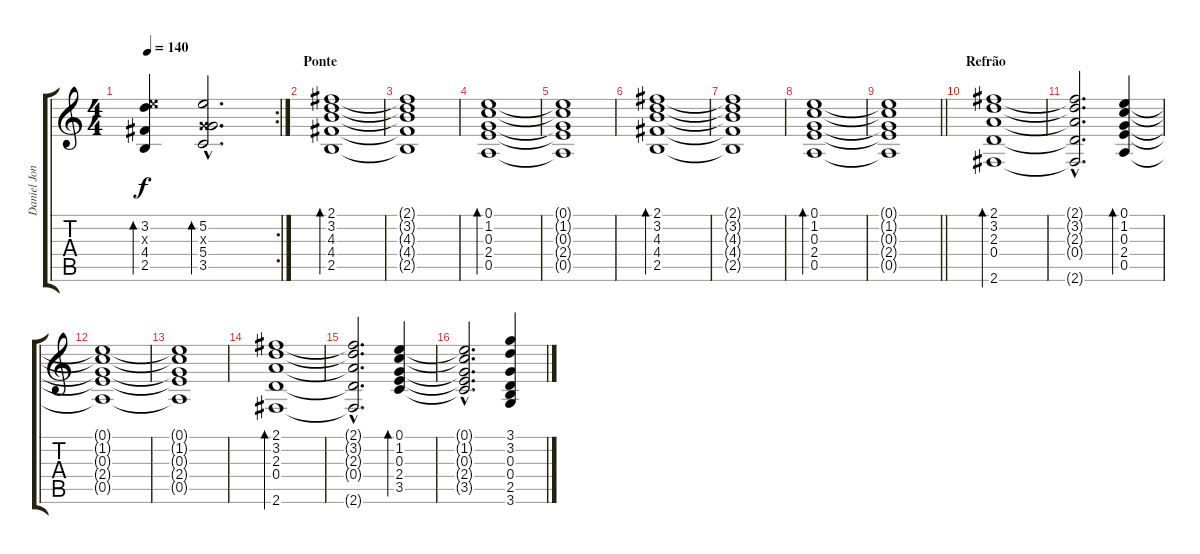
\track ("Daniel Jonhs (Clean)" "Daniel Jon") {instrument electricguitarjazz}
\staff {score tabs}
\tuning (E4 B3 G3 D3 A2 E2) {hide}
\rc 2
\ts (4 4)
\tempo 140
\clef g2
\ks c
(3.2 9.3{x} 4.4 2.5).4{bd 60 dy f} (5.2{hac} 0.3{hac x} 5.4{hac} 3.5{hac}).2{d bd 30} |
\section ("" "Ponte")
(2.1 3.2 4.3 4.4 2.5).1{bd 240} |
(2.1{t} 3.2{t} 4.3{t} 4.4{t} 2.5{t}).1 |
(0.1 1.2 0.3 2.4 0.5).1{bd 240} |
(0.1{t} 1.2{t} 0.3{t} 2.4{t} 0.5{t}).1 |
(2.1 3.2 4.3 4.4 2.5).1{bd 240} |
(2.1{t} 3.2{t} 4.3{t} 4.4{t} 2.5{t}).1 |
(0.1 1.2 0.3 2.4 0.5).1{bd 240} |
\barLineRight lightlight
(0.1{t} 1.2{t} 0.3{t} 2.4{t} 0.5{t}).1 |
\section ("" "Refrão")
(2.1 3.2 2.3 0.4 2.6).1{bd 60} |
(2.1{hac t} 3.2{hac t} 2.3{hac t} 0.4{hac t} 2.6{hac t}).2{d} (0.1 1.2 0.3 2.4 0.5).4{bd 60} |
(0.1{t} 1.2{t} 0.3{t} 2.4{t} 0.5{t}).1 |
(0.1{t} 1.2{t} 0.3{t} 2.4{t} 0.5{t}).1 |
(2.1 3.2 2.3 0.4 2.6).1{bd 60} |
(2.1{hac t} 3.2{hac t} 2.3{hac t} 0.4{hac t} 2.6{hac t}).2{d} (0.1 1.2 0.3 2.4 3.5).4{bd 60} |
(0.1{hac t} 1.2{hac t} 0.3{hac t} 2.4{hac t} 3.5{hac t}).2{d} (3.1 3.2 0.3 0.4 2.5 3.6).4
